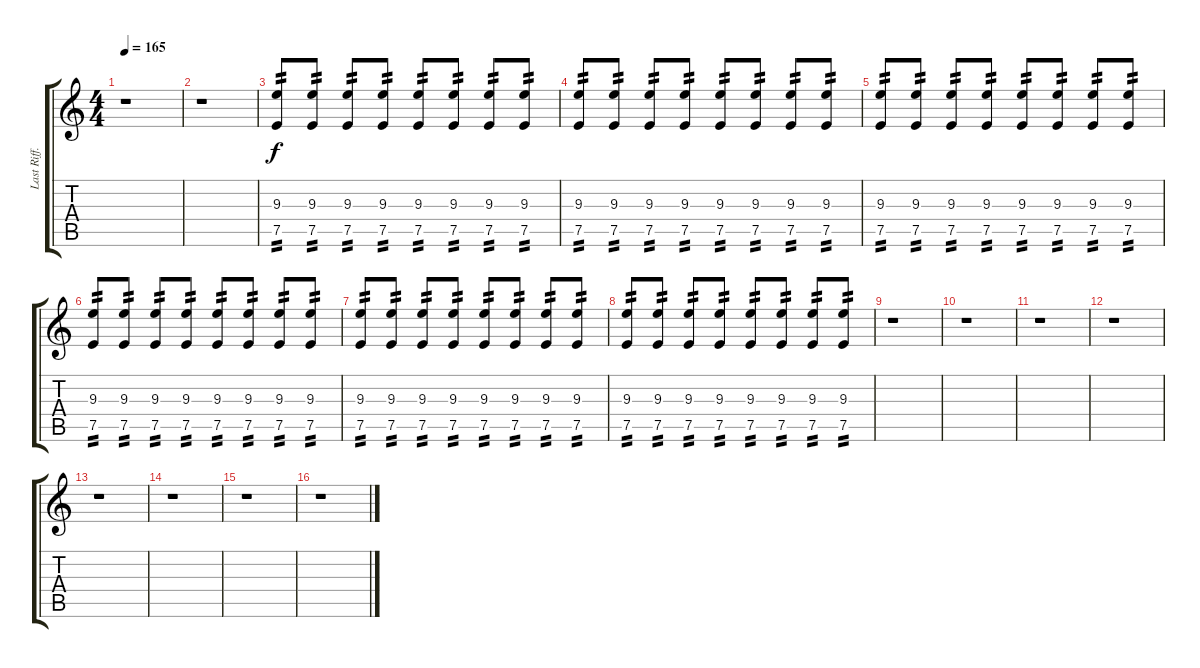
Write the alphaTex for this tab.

\track ("Last Riff..." "Last Riff.") {instrument distortionguitar}
\staff {score tabs}
\tuning (E4 B3 G3 D3 A2 D2) {hide}
\ts (4 4)
\tempo 165
\clef g2
\ks c
r.1{dy f} |
r.1 |
(9.3 7.5).8{tp 2} (9.3 7.5).8{tp 2} (9.3 7.5).8{tp 2} (9.3 7.5).8{tp 2} (9.3 7.5).8{tp 2} (9.3 7.5).8{tp 2} (9.3 7.5).8{tp 2} (9.3 7.5).8{tp 2} |
(9.3 7.5).8{tp 2} (9.3 7.5).8{tp 2} (9.3 7.5).8{tp 2} (9.3 7.5).8{tp 2} (9.3 7.5).8{tp 2} (9.3 7.5).8{tp 2} (9.3 7.5).8{tp 2} (9.3 7.5).8{tp 2} |
(9.3 7.5).8{tp 2} (9.3 7.5).8{tp 2} (9.3 7.5).8{tp 2} (9.3 7.5).8{tp 2} (9.3 7.5).8{tp 2} (9.3 7.5).8{tp 2} (9.3 7.5).8{tp 2} (9.3 7.5).8{tp 2} |
(9.3 7.5).8{tp 2} (9.3 7.5).8{tp 2} (9.3 7.5).8{tp 2} (9.3 7.5).8{tp 2} (9.3 7.5).8{tp 2} (9.3 7.5).8{tp 2} (9.3 7.5).8{tp 2} (9.3 7.5).8{tp 2} |
(9.3 7.5).8{tp 2} (9.3 7.5).8{tp 2} (9.3 7.5).8{tp 2} (9.3 7.5).8{tp 2} (9.3 7.5).8{tp 2} (9.3 7.5).8{tp 2} (9.3 7.5).8{tp 2} (9.3 7.5).8{tp 2} |
(9.3 7.5).8{tp 2} (9.3 7.5).8{tp 2} (9.3 7.5).8{tp 2} (9.3 7.5).8{tp 2} (9.3 7.5).8{tp 2} (9.3 7.5).8{tp 2} (9.3 7.5).8{tp 2} (9.3 7.5).8{tp 2} |
r.1 |
r.1 |
r.1 |
r.1 |
r.1 |
r.1 |
r.1 |
r.1
